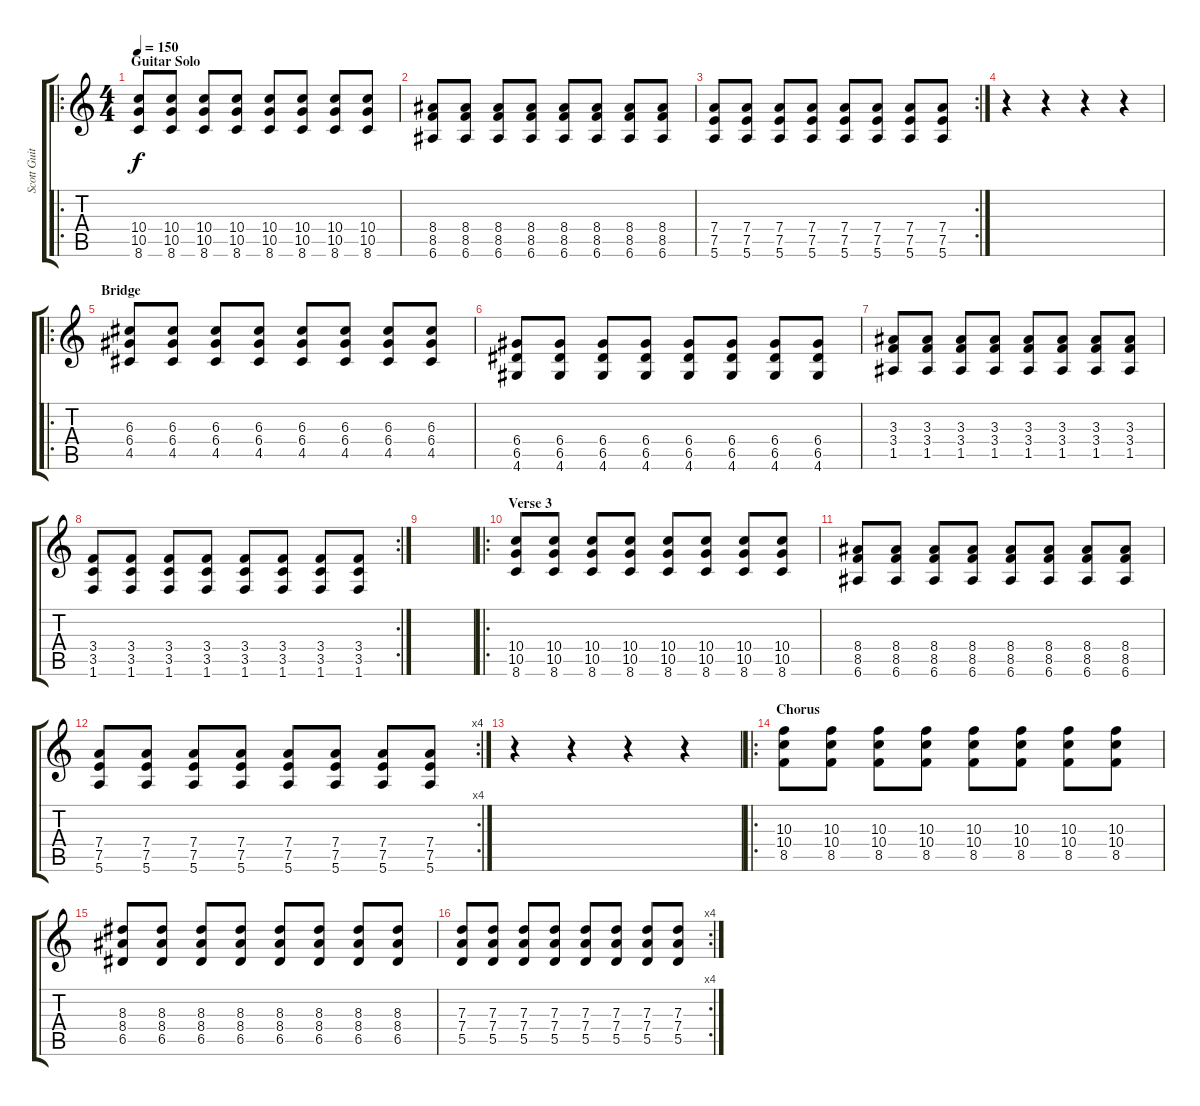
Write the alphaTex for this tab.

\track ("Scott Guitar" "Scott Guit") {instrument distortionguitar}
\staff {score tabs}
\tuning (E4 B3 G3 D3 A2 E2) {hide}
\ro
\ts (4 4)
\section ("" "Guitar Solo")
\tempo 150
\clef g2
\ks c
(10.4 10.5 8.6).8{dy f} (10.4 10.5 8.6).8 (10.4 10.5 8.6).8 (10.4 10.5 8.6).8 (10.4 10.5 8.6).8 (10.4 10.5 8.6).8 (10.4 10.5 8.6).8 (10.4 10.5 8.6).8 |
(8.4 8.5 6.6).8 (8.4 8.5 6.6).8 (8.4 8.5 6.6).8 (8.4 8.5 6.6).8 (8.4 8.5 6.6).8 (8.4 8.5 6.6).8 (8.4 8.5 6.6).8 (8.4 8.5 6.6).8 |
\rc 2
(7.4 7.5 5.6).8 (7.4 7.5 5.6).8 (7.4 7.5 5.6).8 (7.4 7.5 5.6).8 (7.4 7.5 5.6).8 (7.4 7.5 5.6).8 (7.4 7.5 5.6).8 (7.4 7.5 5.6).8 |
r.4 r.4 r.4 r.4 |
\ro
\section ("" "Bridge")
(6.3 6.4 4.5).8 (6.3 6.4 4.5).8 (6.3 6.4 4.5).8 (6.3 6.4 4.5).8 (6.3 6.4 4.5).8 (6.3 6.4 4.5).8 (6.3 6.4 4.5).8 (6.3 6.4 4.5).8 |
(6.4 6.5 4.6).8 (6.4 6.5 4.6).8 (6.4 6.5 4.6).8 (6.4 6.5 4.6).8 (6.4 6.5 4.6).8 (6.4 6.5 4.6).8 (6.4 6.5 4.6).8 (6.4 6.5 4.6).8 |
(3.3 3.4 1.5).8 (3.3 3.4 1.5).8 (3.3 3.4 1.5).8 (3.3 3.4 1.5).8 (3.3 3.4 1.5).8 (3.3 3.4 1.5).8 (3.3 3.4 1.5).8 (3.3 3.4 1.5).8 |
\rc 2
(3.4 3.5 1.6).8 (3.4 3.5 1.6).8 (3.4 3.5 1.6).8 (3.4 3.5 1.6).8 (3.4 3.5 1.6).8 (3.4 3.5 1.6).8 (3.4 3.5 1.6).8 (3.4 3.5 1.6).8 |
|
\ro
\section ("" "Verse 3")
(10.4 10.5 8.6).8 (10.4 10.5 8.6).8 (10.4 10.5 8.6).8 (10.4 10.5 8.6).8 (10.4 10.5 8.6).8 (10.4 10.5 8.6).8 (10.4 10.5 8.6).8 (10.4 10.5 8.6).8 |
(8.4 8.5 6.6).8 (8.4 8.5 6.6).8 (8.4 8.5 6.6).8 (8.4 8.5 6.6).8 (8.4 8.5 6.6).8 (8.4 8.5 6.6).8 (8.4 8.5 6.6).8 (8.4 8.5 6.6).8 |
\rc 4
(7.4 7.5 5.6).8 (7.4 7.5 5.6).8 (7.4 7.5 5.6).8 (7.4 7.5 5.6).8 (7.4 7.5 5.6).8 (7.4 7.5 5.6).8 (7.4 7.5 5.6).8 (7.4 7.5 5.6).8 |
r.4 r.4 r.4 r.4 |
\ro
\section ("" "Chorus")
(10.3 10.4 8.5).8 (10.3 10.4 8.5).8 (10.3 10.4 8.5).8 (10.3 10.4 8.5).8 (10.3 10.4 8.5).8 (10.3 10.4 8.5).8 (10.3 10.4 8.5).8 (10.3 10.4 8.5).8 |
(8.3 8.4 6.5).8 (8.3 8.4 6.5).8 (8.3 8.4 6.5).8 (8.3 8.4 6.5).8 (8.3 8.4 6.5).8 (8.3 8.4 6.5).8 (8.3 8.4 6.5).8 (8.3 8.4 6.5).8 |
\rc 4
(7.3 7.4 5.5).8 (7.3 7.4 5.5).8 (7.3 7.4 5.5).8 (7.3 7.4 5.5).8 (7.3 7.4 5.5).8 (7.3 7.4 5.5).8 (7.3 7.4 5.5).8 (7.3 7.4 5.5).8
